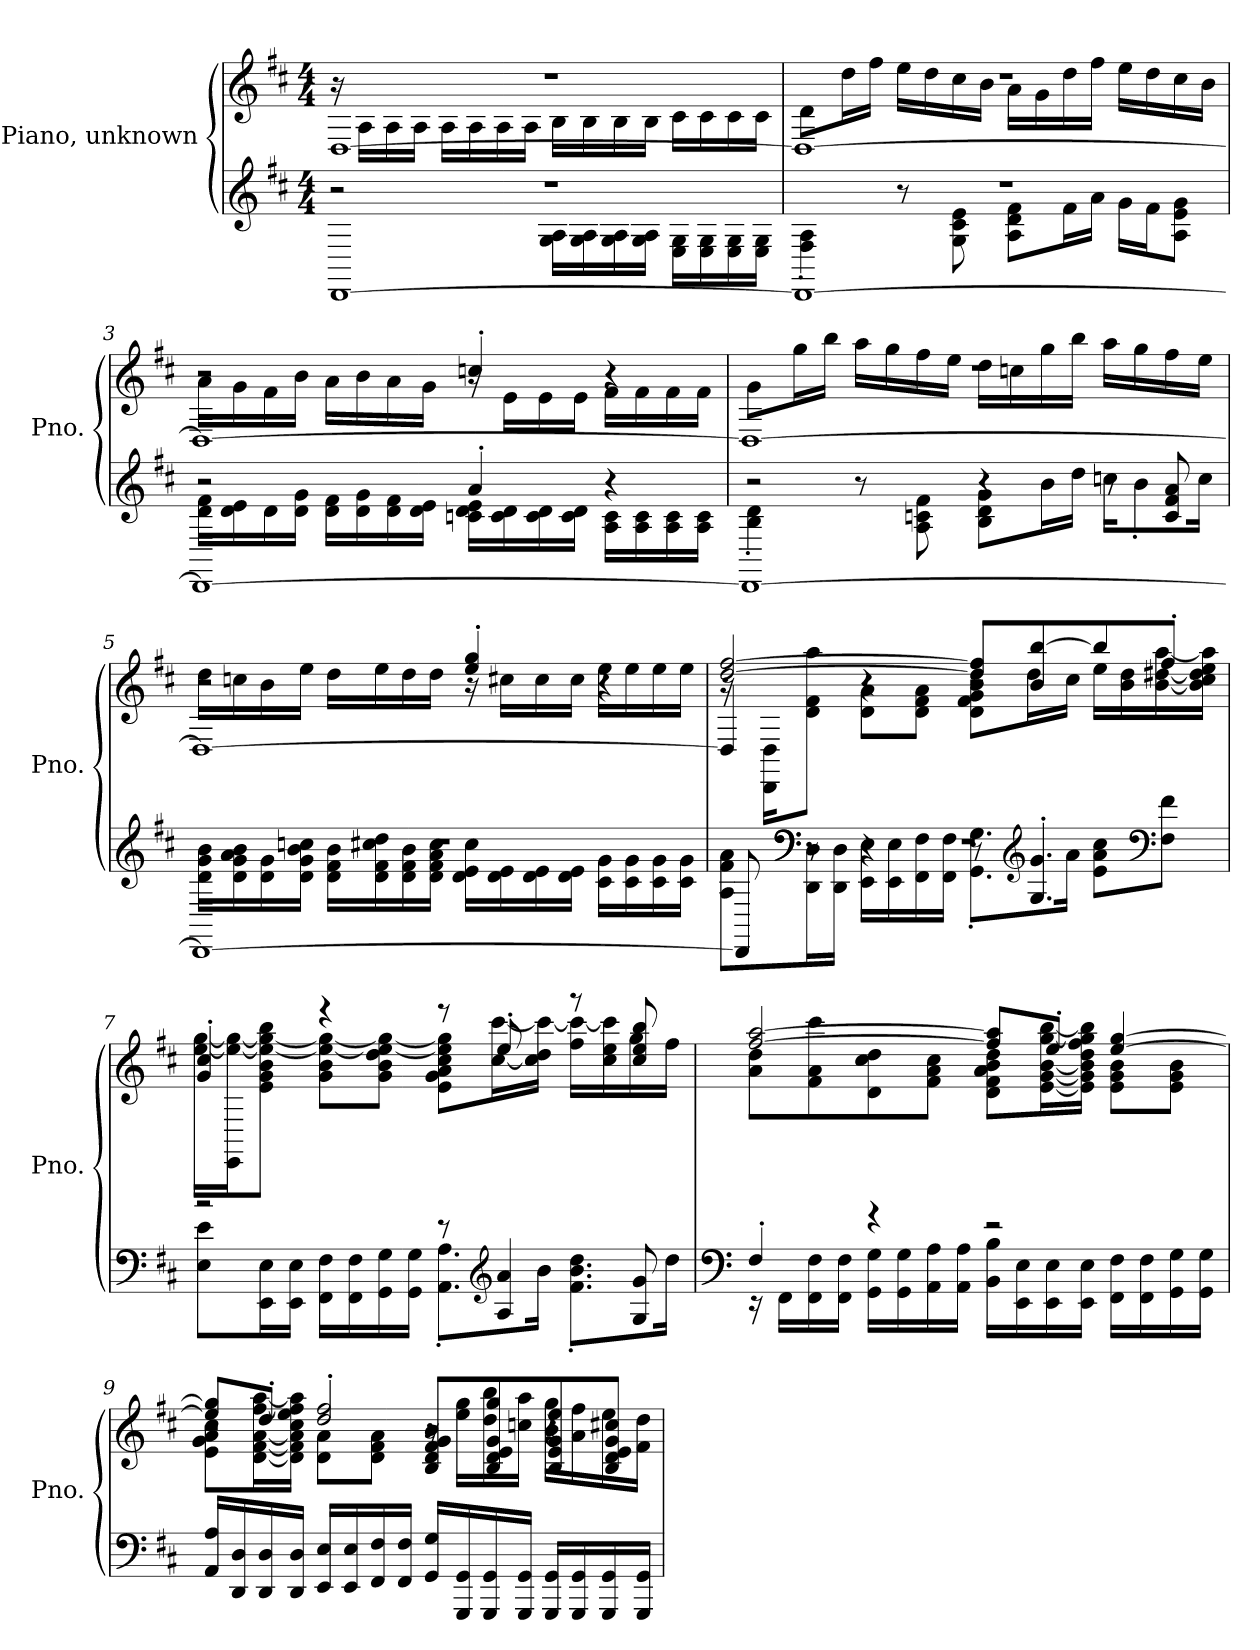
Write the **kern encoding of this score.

**kern	**kern
*part1	*part1
*staff2	*staff1
*I"Piano, unknown	*
*I'Pno.	*
*clefG2	*clefG2
*k[f#c#]	*k[f#c#]
*M4/4	*M4/4
*MM120	*MM120
=1	=1
*^	*^
*	*^	*	*^
1r	2r	[1DD	1r	16r	[1D
.	.	.	.	16A\LL	.
.	.	.	.	16A\	.
.	.	.	.	16A\JJ	.
.	.	.	.	16A\LL	.
.	.	.	.	16A\	.
.	.	.	.	16A\	.
.	.	.	.	16A\JJ	.
.	16G\ 16A\LL	.	.	16B\LL	.
.	16G\ 16A\	.	.	16B\	.
.	16G\ 16A\	.	.	16B\	.
.	16G\ 16A\JJ	.	.	16B\JJ	.
.	16E\ 16G\LL	.	.	16c#\LL	.
.	16E\ 16G\	.	.	16c#\	.
.	16E\ 16G\	.	.	16c#\	.
.	16E\ 16G\JJ	.	.	16c#\JJ	.
=2	=2	=2	=2	=2	=2
1r	4F#\' 4A\'	1DD_	1r	8d\L	1D_
.	.	.	.	16dd\L	.
.	.	.	.	16ff#\JJ	.
.	8r	.	.	16ee\LL	.
.	.	.	.	16dd\	.
.	8G\ 8c#\ 8e\	.	.	16cc#\	.
.	.	.	.	16b\JJ	.
.	8A\ 8d\ 8f#\L	.	.	16a\LL	.
.	.	.	.	16g\	.
.	16f#\L	.	.	16dd\	.
.	16a\JJ	.	.	16ff#\JJ	.
.	16g\LL	.	.	16ee\LL	.
.	16f#\J	.	.	16dd\	.
.	8A\ 8e\ 8g\J	.	.	16cc#\	.
.	.	.	.	16b\JJ	.
!!LO:LB:g=z	!!	!!
=3	=3	=3	=3	=3	=3
2r	16d\ 16f#\LL	1DD_	2r	16a\LL	1D_
.	16d\ 16e\	.	.	16g\	.
.	16d\	.	.	16f#\	.
.	16d\ 16g\JJ	.	.	16b\JJ	.
.	16d\ 16f#\LL	.	.	16a\LL	.
.	16d\ 16g\	.	.	16b\	.
.	16d\ 16f#\	.	.	16a\	.
.	16d\ 16e\JJ	.	.	16g\JJ	.
4a'/	16cn\ 16d\ 16e\LL	.	4ccn'/	16r	.
.	16c\ 16d\	.	.	16e\LL	.
.	16c\ 16d\	.	.	16e\	.
.	16c\ 16d\JJ	.	.	16e\JJ	.
4r	16A\ 16c\LL	.	4r	16f#\LL	.
.	16A\ 16c\	.	.	16f#\	.
.	16A\ 16c\	.	.	16f#\	.
.	16A\ 16c\JJ	.	.	16f#\JJ	.
=4	=4	=4	=4	=4	=4
2r	4B\' 4d\'	1DD_	1r	8g\L	1D_
.	.	.	.	16gg\L	.
.	.	.	.	16bb\JJ	.
.	8r	.	.	16aa\LL	.
.	.	.	.	16gg\	.
.	8A\ 8cn\ 8f#\	.	.	16ff#\	.
.	.	.	.	16ee\JJ	.
4r	8B\ 8d\ 8g\L	.	.	16dd\LL	.
.	.	.	.	16ccn\	.
.	16b\L	.	.	16gg\	.
.	16dd\JJ	.	.	16bb\JJ	.
8r	16ccn\KL	.	.	16aa\LL	.
.	8b'\	.	.	16gg\	.
8c/ 8f#/ 8a/	.	.	.	16ff#\	.
.	16cc\Jk	.	.	16ee\JJ	.
!!LO:LB:g=z	!!	!!
=5	=5	=5	=5	=5	=5
1r	16d\ 16g\ 16b\LL	1DD_	2r	16dd\LL	1D_
.	16d\ 16g\ 16a\ 16b\	.	.	16ccn\	.
.	16d\ 16g\	.	.	16b\	.
.	16d\ 16g\ 16b\ 16ccn\JJ	.	.	16ee\JJ	.
.	16d\ 16f#\ 16b\LL	.	.	16dd\LL	.
.	16d\ 16f#\ 16cc#X\ 16dd\	.	.	16ee\	.
.	16d\ 16f#\ 16b\	.	.	16dd\	.
.	16d\ 16f#\ 16a\ 16cc#\JJ	.	.	16dd\JJ	.
.	16d\ 16e\ 16cc#\LL	.	4ee/' 4gg/'	16r	.
.	16d\ 16e\	.	.	16cc#X\LL	.
.	16d\ 16e\	.	.	16cc#\	.
.	16d\ 16e\JJ	.	.	16cc#\JJ	.
.	16c#\ 16g\LL	.	4r	16ee\LL	.
.	16c#\ 16g\	.	.	16ee\	.
.	16c#\ 16g\	.	.	16ee\	.
.	16c#\ 16g\JJ	.	.	16ee\JJ	.
!!LO:LB:g=z	!!	!!
=6	=6	=6	=6	=6	=6
1r	8A\ 8f#\ 8a\L	8DD/]	[2dd/ [2ff#/	16r	4D/]
.	.	.	.	16DD\ 16D\KL	.
*clefF4	*	*	*	*	*
.	16DD\ 16D\L	8r	.	8d\ 8f#\ 8aa\J	.
.	16DD\ 16D\JJ	.	.	.	.
.	16EE\ 16E\LL	4r	.	8d\ 8a\L	4r
.	16EE\ 16E\	.	.	.	.
.	16FF#\ 16F#\	.	.	8d\ 8f#\ 8a\J	.
.	16FF#\ 16F#\JJ	.	.	.	.
.	8.GG\' 8.G\'L	8r	8dd/] 8ff#/]L	8d\ 8f#\ 8g\ 8b\L	2r
*clefG2	*	*	*	*	*
.	.	4.G/' 4.g/'	8b/ [8bb/	16dd\L	.
.	16a\Jk	.	.	16cc#\JJ	.
.	8e\ 8a\ 8cc#\L	.	8bb/]	16ee\LL	.
.	.	.	.	16b\ 16dd\	.
*clefF4	*	*	*	*	*
.	8F#\ 8f#\J	.	8ff#'/J	[16b\ [16dd#X\ [16aa\	.
.	.	.	.	16b\] 16cc#\ 16dd#\] 16ee\ 16aa\]JJ	.
*	*v	*v	*	*	*
*	*	*	*v	*v
!!LO:LB:g=z
=7	=7	=7	=7
2r	8E\ 8e\L	4g/' 4cc#/'	[16ee\ [16gg\LL
.	.	.	16EE\ 16ee\_ 16gg\_J
.	16EE\ 16E\L	.	8e\ 8g\ 8b\ 8ee\_ 8gg\_ 8bb\J
.	16EE\ 16E\JJ	.	.
.	16FF#\ 16F#\LL	4r	8g\ 8b\ 8ee\_ 8gg\_L
.	16FF#\ 16F#\	.	.
.	16GG\ 16G\	.	8g\ 8b\ 8dd\ 8ee\_ 8gg\_J
.	16GG\ 16G\JJ	.	.
8r	8.AA\' 8.A\'L	8r	8e\ 8g\ 8a\ 8cc#\ 8ee\] 8gg\]L
*clefG2	*	*	*
4A/ 4a/	.	8ee'/	[16cc#\ [16ccc#\L
.	16b\Jk	.	16cc#\] 16dd\ 16ccc#\_JJ
.	8.f#\' 8.b\' 8.dd\'L	8r	16ff#\ 16ccc#\_LL
.	.	.	16cc#\ 16ee\ 16ccc#\]
8G/ 8g/	.	8cc#/ 8ee/ 8bb/	16gg\
.	16dd\Jk	.	16ff#\JJ
=8	=8	=8	=8
*clefF4	*	*	*
4F#'/	16r	[2ff#/ [2aa/	8a\ 8dd\L
.	16FF#\LL	.	.
.	16FF#\ 16F#\	.	8f#\ 8a\ 8ccc#\
.	16FF#\ 16F#\JJ	.	.
4r	16GG\ 16G\LL	.	8d\ 8cc#\ 8dd\
.	16GG\ 16G\	.	.
.	16AA\ 16A\	.	8f#\ 8a\ 8cc#\J
.	16AA\ 16A\JJ	.	.
2r	16BB\ 16B\LL	8ff#/] 8aa/]L	8d\ 8f#\ 8a\ 8b\ 8dd\L
.	16EE\ 16E\	.	.
.	16EE\ 16E\	8ee'/J	[16e\ [16g\ [16b\ [16gg\ [16bb\L
.	16EE\ 16E\JJ	.	16e\] 16g\] 16b\] 16dd\ 16ff#\ 16gg\] 16bb\]JJ
.	16FF#\ 16F#\LL	[4ee/ [4gg/	8e\ 8g\ 8b\L
.	16FF#\ 16F#\	.	.
.	16GG\ 16G\	.	8e\ 8g\ 8b\J
.	16GG\ 16G\JJ	.	.
*v	*v	*	*
!!LO:LB:g=z
=9	=9	=9
*	*	*^
16AA/ 16A/LL	8ee/] 8gg/]L	8e\ 8g\ 8a\ 8cc#\L	2r
16DD/ 16D/	.	.	.
16DD/ 16D/	8dd'/J	[16d\ [16f#\ [16a\ [16ff#\ [16aa\L	.
16DD/ 16D/JJ	.	16d\] 16f#\] 16a\] 16cc#\ 16ee\ 16ff#\] 16aa\]JJ	.
16EE/ 16E/LL	2dd/' 2ff#/'	8d\ 8a\L	.
16EE/ 16E/	.	.	.
16FF#/ 16F#/	.	8d\ 8f#\ 8a\J	.
16FF#/ 16F#/JJ	.	.	.
16GG/ 16G/LL	.	16r	8B/ 8d/ 8f#/ 8g/ 8b/L
16GGG/ 16GG/	.	16ee\ 16gg\LL	.
16GGG/ 16GG/	.	16dd\ 16bb\	8B/ 8d/ 8e/ 8g/ 8gg/
16GGG/ 16GG/JJ	.	16ccn\ 16aa\JJ	.
16GGG/ 16GG/LL	4r	16b\ 16gg\LL	8B/ 8e/ 8g/ 8ee/
16GGG/ 16GG/	.	16a\ 16ff#\	.
16GGG/ 16GG/	.	16ee\	8B/ 8d/ 8e/ 8g/ 8cc#X/J
16GGG/ 16GG/JJ	.	16f#\ 16dd\JJ	.
*	*v	*v	*v
=	=
*-	*-
